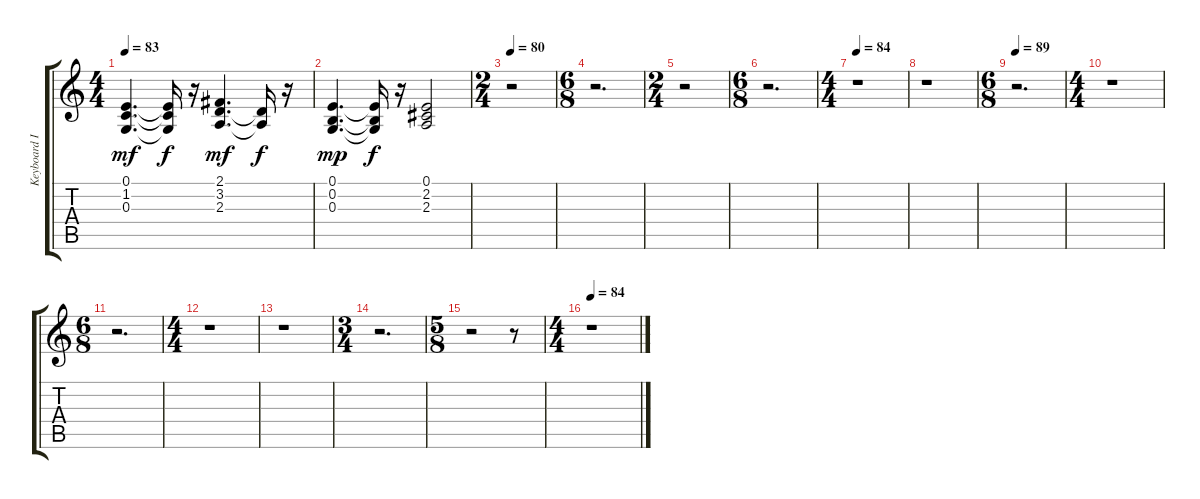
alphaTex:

\track ("Keyboard II" "Keyboard I") {instrument choiraahs}
\staff {score tabs}
\tuning (E4 B3 G3 D3 A2 E2) {hide}
\ts (4 4)
\tempo 83
\clef g2
\ks c
(0.1 1.2 0.3).4{d dy mf} (0.1{t} 1.2{t} 0.3{t}).16{dy f} r.16 (2.1 3.2 2.3).4{d dy mf} (3.2{t} 2.3{t}).16{dy f} r.16 |
(0.1 0.2 0.3).4{d dy mp} (0.1{t} 0.2{t} 0.3{t}).16{dy f} r.16 (0.1 2.2 2.3).2 |
\ts (2 4)
\tempo 80
r.2 |
\ts (6 8)
r.2{d} |
\ts (2 4)
r.2 |
\ts (6 8)
r.2{d} |
\ts (4 4)
\tempo 84
r.1 |
r.1 |
\ts (6 8)
\tempo 89
r.2{d} |
\ts (4 4)
r.1 |
\ts (6 8)
r.2{d} |
\ts (4 4)
r.1 |
r.1 |
\ts (3 4)
r.2{d} |
\ts (5 8)
r.2 r.8 |
\ts (4 4)
\tempo 84
r.1
